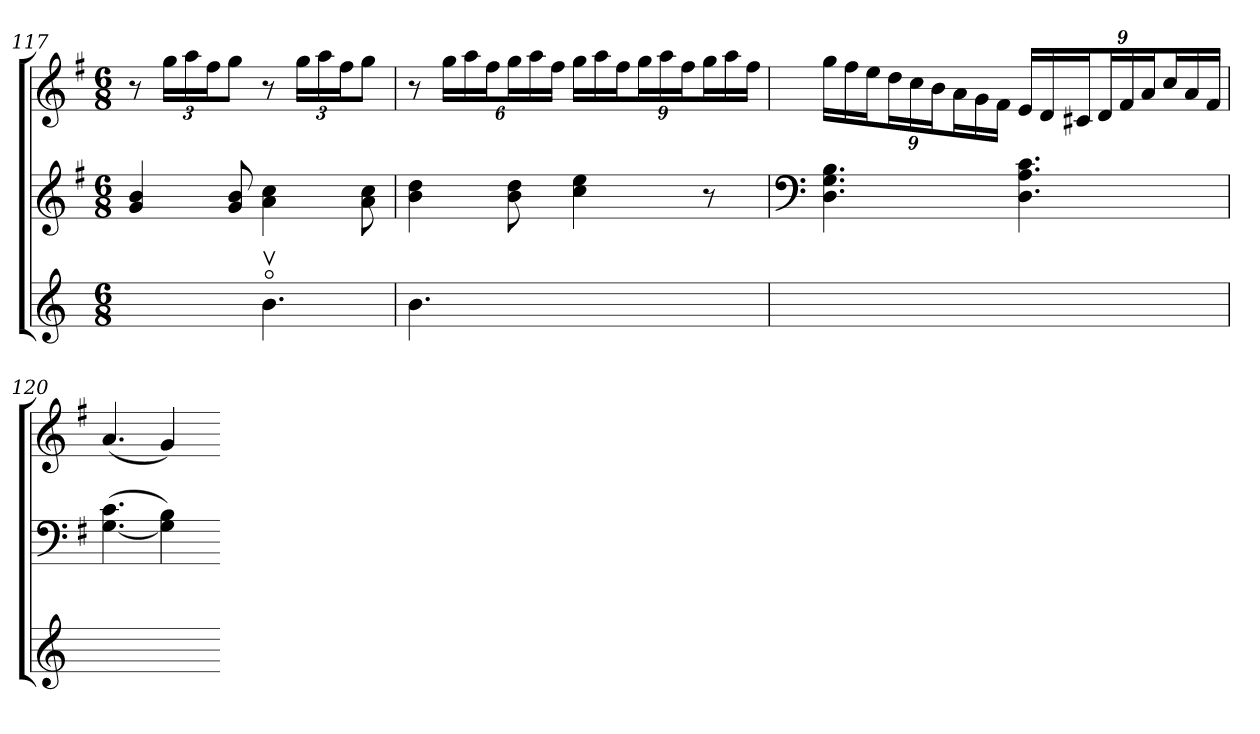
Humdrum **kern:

**kern	**kern	**kern
*part3	*part2	*part1
*staff3	*staff2	*staff1
*	*clefG2	*clefG2
*	*k[f#]	*k[f#]
*	*G:	*G:
*M6/8	*M6/8	*M6/8
=117	=117	=117
4.ryy	4g 4b	8r
.	.	24ggLL
.	.	24aa
.	.	24ff#J
.	8g 8b	8ggJ
4.bov	4a 4cc	8r
.	.	24ggLL
.	.	24aa
.	.	24ff#J
.	8a 8cc	8ggJ
=118	=118	=118
4.b	4b 4dd	8r
.	.	24ggLL
.	.	24aa
.	.	24ff#J
.	8b 8dd	24ggL
.	.	24aa
.	.	24ff#JJ
4.ryy	4cc 4ee	24ggLL
.	.	24aa
.	.	24ff#J
.	.	24ggL
.	.	24aa
.	.	24ff#J
.	8r	24ggL
.	.	24aa
.	.	24ff#JJ
=119	=119	=119
*	*clefF4	*
2.ryy	4.D 4.G 4.B	24ggLL
.	.	24ff#
.	.	24eeJ
.	.	24ddL
.	.	24cc
.	.	24bJ
.	.	24aL
.	.	24g
.	.	24f#JJ
.	4.D 4.A 4.c	24eLL
.	.	24d
.	.	24c#XJ
.	.	24dL
.	.	24f#
.	.	24aJ
.	.	24ccL
.	.	24a
.	.	24f#JJ
=120	=120	=120
2ryy	([4.G 4.c	(4.a
.	4G] 4B)	4g)
8ryy	.	.
=-	=-	=-
*-	*-	*-
